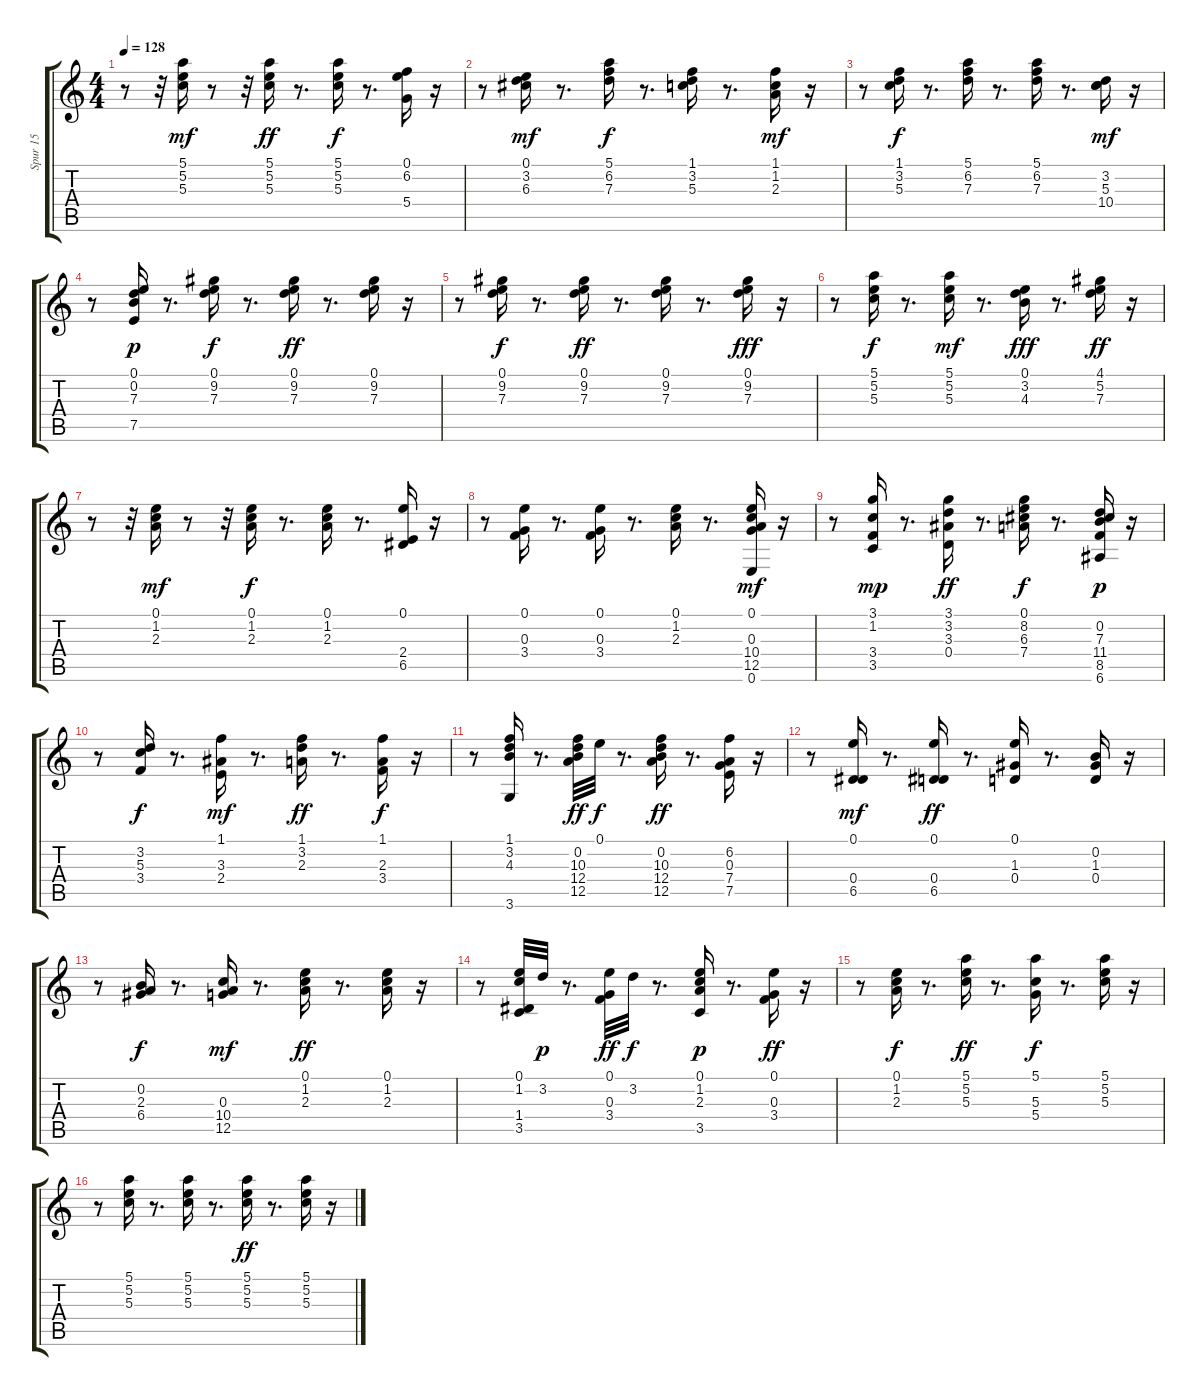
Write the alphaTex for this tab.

\track ("Spur 15" "Spur 15") {instrument electricguitarjazz}
\staff {score tabs}
\tuning (E4 B3 G3 D3 A2 E2) {hide}
\ts (4 4)
\tempo 128
\clef g2
\ks c
r.8{dy f} r.32 (5.1 5.2 5.3).16{dy mf} r.8 r.32 (5.1 5.2 5.3).16{dy ff} r.8{d} (5.1 5.2 5.3).16{dy f} r.8{d} (0.1 6.2 5.4).16 r.16 |
r.8 (0.1 3.2 6.3).16{dy mf} r.8{d} (5.1 6.2 7.3).16{dy f} r.8{d} (1.1 3.2 5.3).16 r.8{d} (1.1 1.2 2.3).16{dy mf} r.16 |
r.8 (1.1 3.2 5.3).16{dy f} r.8{d} (5.1 6.2 7.3).16 r.8{d} (5.1 6.2 7.3).16 r.8{d} (3.2 5.3 10.4).16{dy mf} r.16 |
r.8 (0.1 0.2 7.3 7.5).16{dy p} r.8{d} (0.1 9.2 7.3).16{dy f} r.8{d} (0.1 9.2 7.3).16{dy ff} r.8{d} (0.1 9.2 7.3).16 r.16 |
r.8 (0.1 9.2 7.3).16{dy f} r.8{d} (0.1 9.2 7.3).16{dy ff} r.8{d} (0.1 9.2 7.3).16 r.8{d} (0.1 9.2 7.3).16{dy fff} r.16 |
r.8 (5.1 5.2 5.3).16{dy f} r.8{d} (5.1 5.2 5.3).16{dy mf} r.8{d} (0.1 3.2 4.3).16{dy fff} r.8{d} (4.1 5.2 7.3).16{dy ff} r.16 |
r.8 r.32 (0.1 1.2 2.3).16{dy mf} r.8 r.32 (0.1 1.2 2.3).16{dy f} r.8{d} (0.1 1.2 2.3).16 r.8{d} (0.1 2.4 6.5).16 r.16 |
r.8 (0.1 0.3 3.4).16 r.8{d} (0.1 0.3 3.4).16 r.8{d} (0.1 1.2 2.3).16 r.8{d} (0.1 0.3 10.4 12.5 0.6).16{dy mf} r.16 |
r.8 (3.1 1.2 3.4 3.5).16{dy mp} r.8{d} (3.1 3.2 3.3 0.4).16{dy ff} r.8{d} (0.1 8.2 6.3 7.4).16{dy f} r.8{d} (0.2 7.3 11.4 8.5 6.6).16{dy p} r.16 |
r.8 (3.2 5.3 3.4).16{dy f} r.8{d} (1.1 3.3 2.4).16{dy mf} r.8{d} (1.1 3.2 2.3).16{dy ff} r.8{d} (1.1 2.3 3.4).16{dy f} r.16 |
r.8 (1.1 3.2 4.3 3.6).16 r.8{d} (0.2 10.3 12.4 12.5).32{dy ff} 0.1.32{dy f} r.8{d} (0.2 10.3 12.4 12.5).16{dy ff} r.8{d} (6.2 0.3 7.4 7.5).16 r.16 |
r.8 (0.1 0.4 6.5).16{dy mf} r.8{d} (0.1 0.4 6.5).16{dy ff} r.8{d} (0.1 1.3 0.4).16 r.8{d} (0.2 1.3 0.4).16 r.16 |
r.8 (0.2 2.3 6.4).16{dy f} r.8{d} (0.3 10.4 12.5).16{dy mf} r.8{d} (0.1 1.2 2.3).16{dy ff} r.8{d} (0.1 1.2 2.3).16 r.16 |
r.8 (0.1 1.2 1.4 3.5).32 3.2.32{dy p} r.8{d} (0.1 0.3 3.4).32{dy ff} 3.2.32{dy f} r.8{d} (0.1 1.2 2.3 3.5).16{dy p} r.8{d} (0.1 0.3 3.4).16{dy ff} r.16 |
r.8 (0.1 1.2 2.3).16{dy f} r.8{d} (5.1 5.2 5.3).16{dy ff} r.8{d} (5.1 5.3 5.4).16{dy f} r.8{d} (5.1 5.2 5.3).16 r.16 |
r.8 (5.1 5.2 5.3).16 r.8{d} (5.1 5.2 5.3).16 r.8{d} (5.1 5.2 5.3).16{dy ff} r.8{d} (5.1 5.2 5.3).16 r.16
